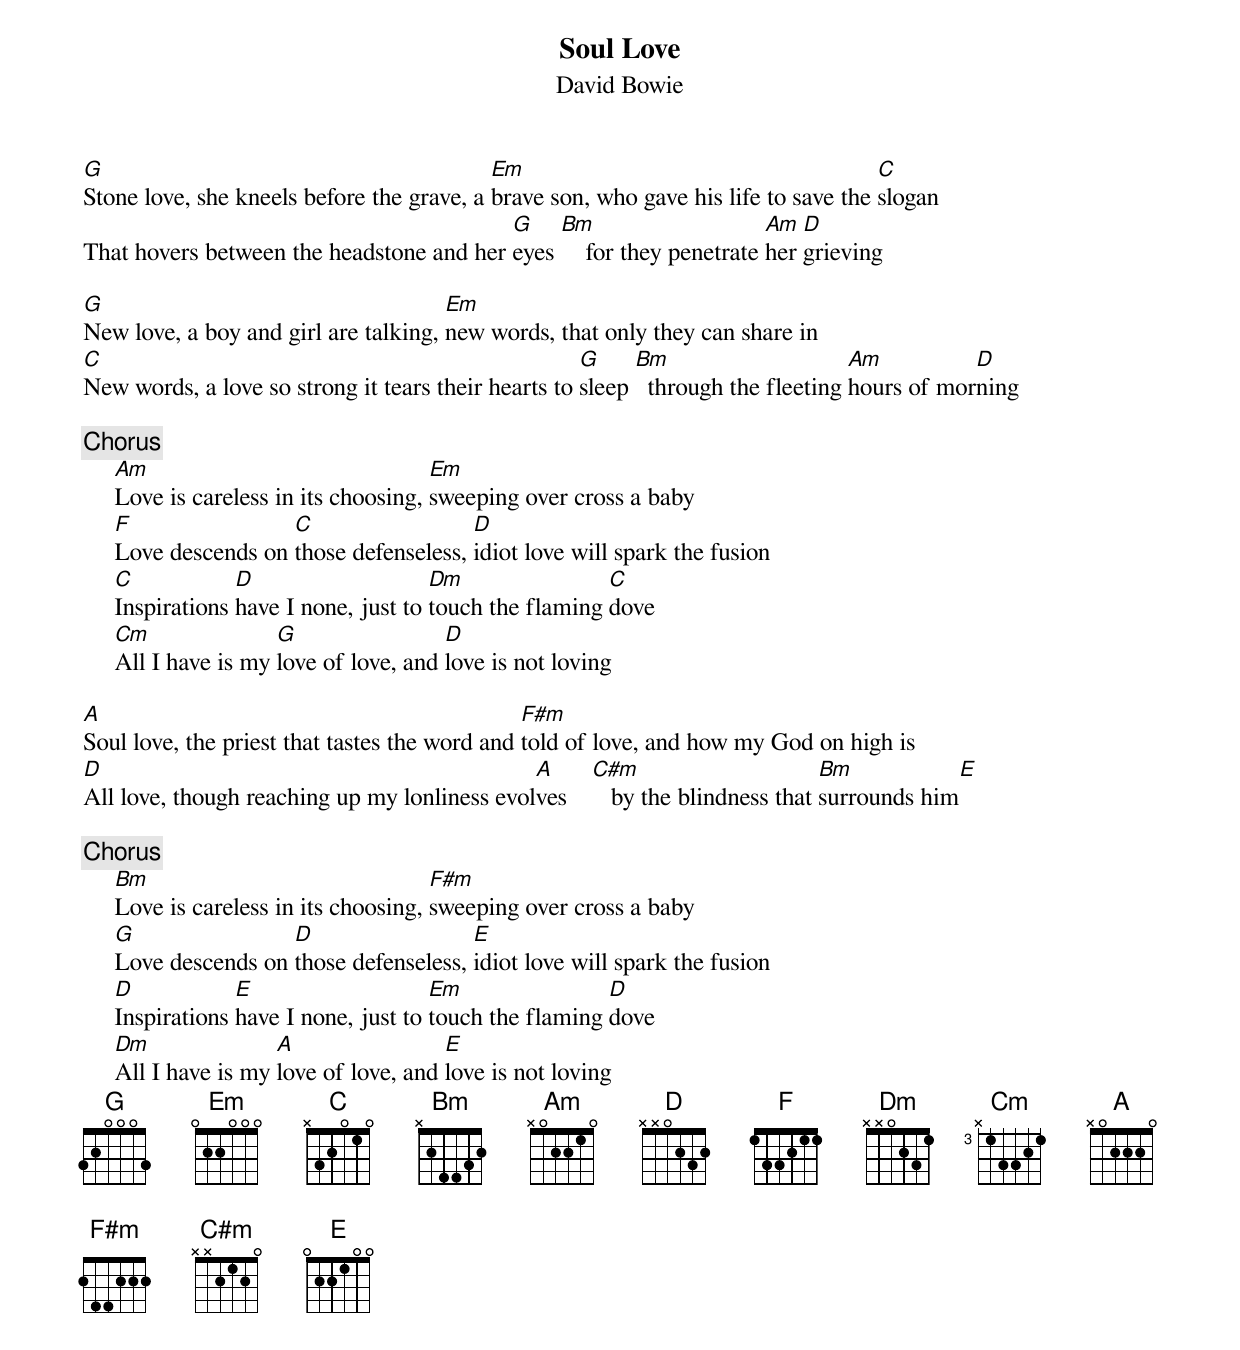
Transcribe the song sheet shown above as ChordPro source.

{title:Soul Love}
{st:David Bowie}

[G]Stone love, she kneels before the grave, a [Em]brave son, who gave his life to save the [C]slogan
That hovers between the headstone and her [G]eyes [Bm]    for they penetrate [Am]her [D]grieving

[G]New love, a boy and girl are talking, [Em]new words, that only they can share in
[C]New words, a love so strong it tears their hearts to [G]sleep [Bm]  through the fleeting [Am]hours of mor[D]ning

{c:Chorus}
     [Am]Love is careless in its choosing, [Em]sweeping over cross a baby
     [F]Love descends on [C]those defenseless, [D]idiot love will spark the fusion
     [C]Inspirations [D]have I none, just to [Dm]touch the flaming [C]dove
     [Cm]All I have is my [G]love of love, and [D]love is not loving

[A]Soul love, the priest that tastes the word and [F#m]told of love, and how my God on high is
[D]All love, though reaching up my lonliness evol[A]ves    [C#m]   by the blindness that [Bm]surrounds him[E]

{c:Chorus}
     [Bm]Love is careless in its choosing, [F#m]sweeping over cross a baby
     [G]Love descends on [D]those defenseless, [E]idiot love will spark the fusion
     [D]Inspirations [E]have I none, just to [Em]touch the flaming [D]dove
     [Dm]All I have is my [A]love of love, and [E]love is not loving
